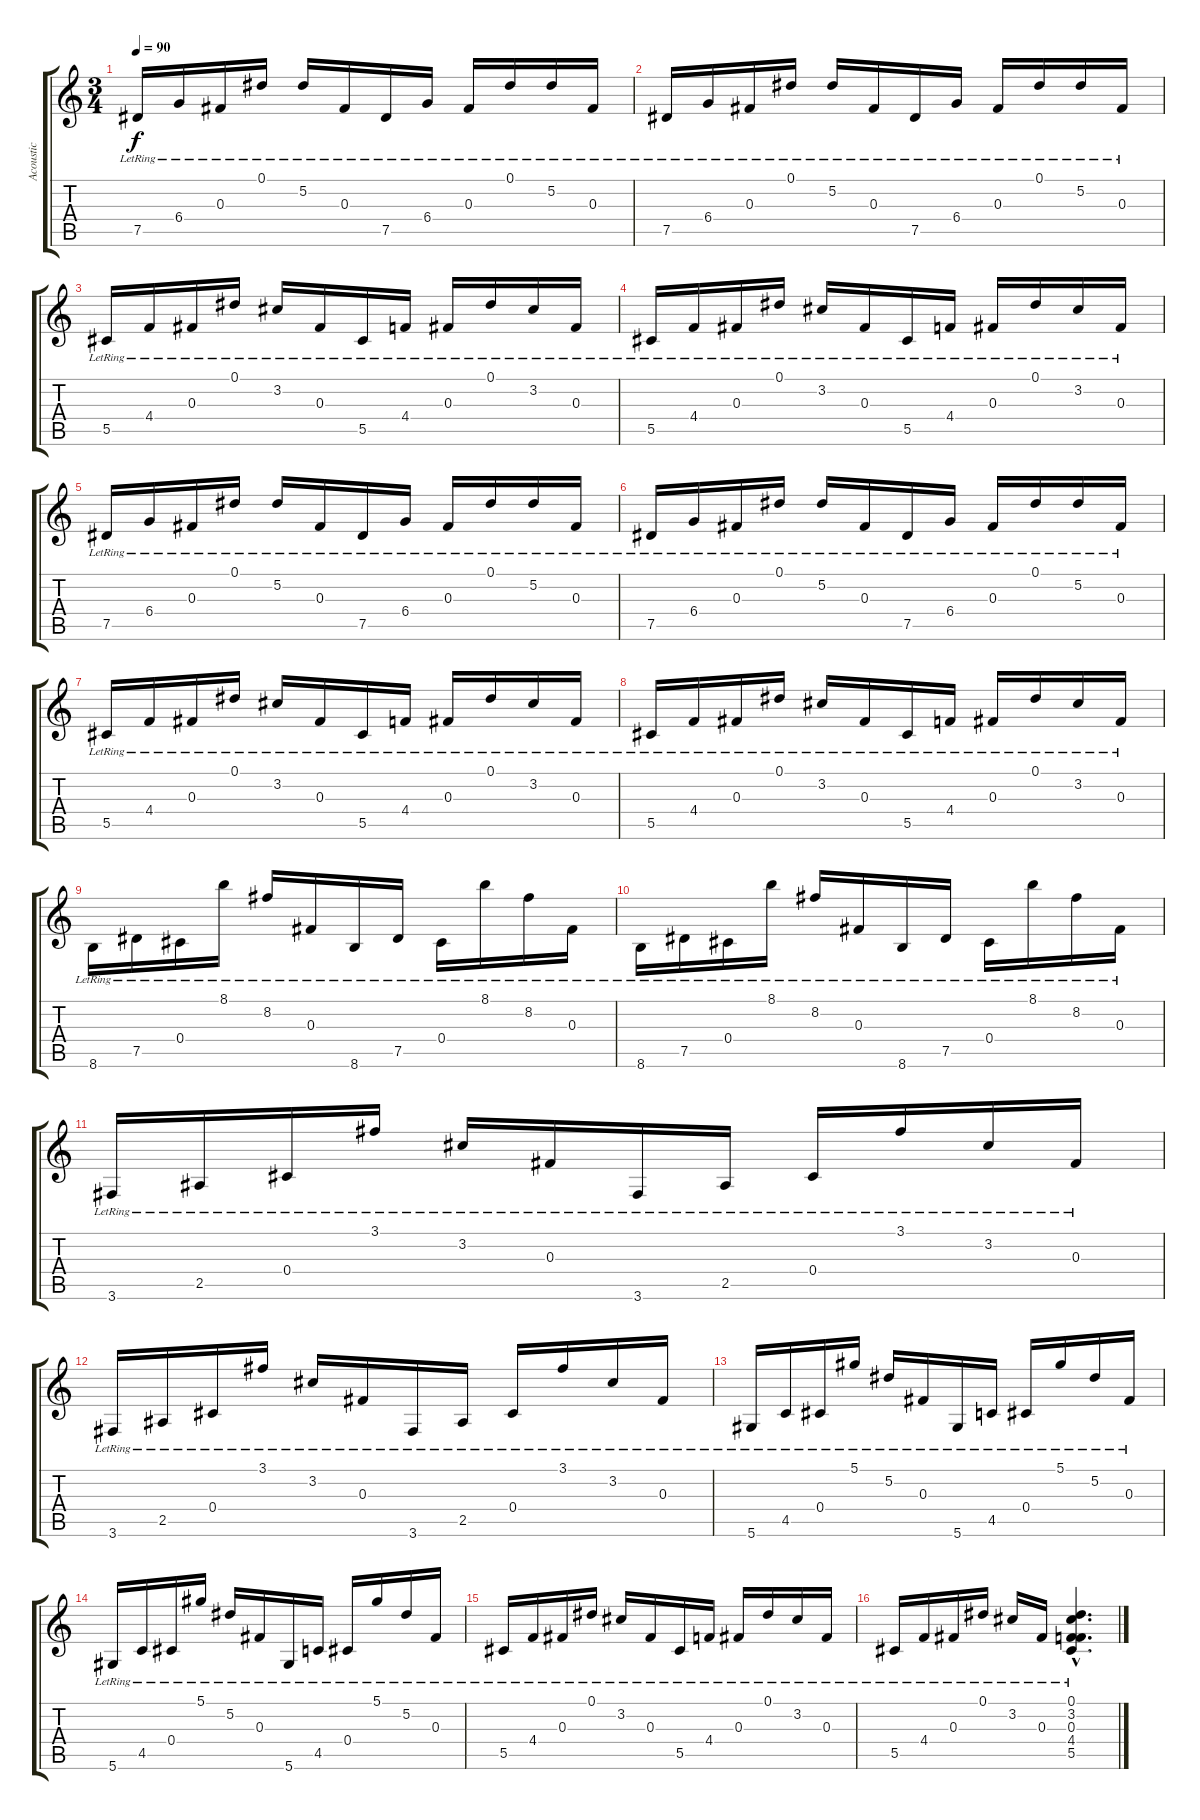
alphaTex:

\track ("Acoustic" "Acoustic") {instrument acousticguitarsteel}
\staff {score tabs}
\tuning (Eb4 Bb3 Gb3 Db3 Ab2 Eb2) {hide}
\ts (3 4)
\tempo 90
\clef g2
\ks c
7.5{lr}.16{dy f balance 8 instrument electricguitarjazz} 6.4{lr}.16 0.3{lr}.16 0.1{lr}.16 5.2{lr}.16 0.3{lr}.16 7.5{lr}.16 6.4{lr}.16 0.3{lr}.16 0.1{lr}.16 5.2{lr}.16 0.3{lr}.16 |
7.5{lr}.16 6.4{lr}.16 0.3{lr}.16 0.1{lr}.16 5.2{lr}.16 0.3{lr}.16 7.5{lr}.16 6.4{lr}.16 0.3{lr}.16 0.1{lr}.16 5.2{lr}.16 0.3{lr}.16 |
5.5{lr}.16 4.4{lr}.16 0.3{lr}.16 0.1{lr}.16 3.2{lr}.16 0.3{lr}.16 5.5{lr}.16 4.4{lr}.16 0.3{lr}.16 0.1{lr}.16 3.2{lr}.16 0.3{lr}.16 |
5.5{lr}.16 4.4{lr}.16 0.3{lr}.16 0.1{lr}.16 3.2{lr}.16 0.3{lr}.16 5.5{lr}.16 4.4{lr}.16 0.3{lr}.16 0.1{lr}.16 3.2{lr}.16 0.3{lr}.16 |
7.5{lr}.16 6.4{lr}.16 0.3{lr}.16 0.1{lr}.16 5.2{lr}.16 0.3{lr}.16 7.5{lr}.16 6.4{lr}.16 0.3{lr}.16 0.1{lr}.16 5.2{lr}.16 0.3{lr}.16 |
7.5{lr}.16 6.4{lr}.16 0.3{lr}.16 0.1{lr}.16 5.2{lr}.16 0.3{lr}.16 7.5{lr}.16 6.4{lr}.16 0.3{lr}.16 0.1{lr}.16 5.2{lr}.16 0.3{lr}.16 |
5.5{lr}.16 4.4{lr}.16 0.3{lr}.16 0.1{lr}.16 3.2{lr}.16 0.3{lr}.16 5.5{lr}.16 4.4{lr}.16 0.3{lr}.16 0.1{lr}.16 3.2{lr}.16 0.3{lr}.16 |
5.5{lr}.16 4.4{lr}.16 0.3{lr}.16 0.1{lr}.16 3.2{lr}.16 0.3{lr}.16 5.5{lr}.16 4.4{lr}.16 0.3{lr}.16 0.1{lr}.16 3.2{lr}.16 0.3{lr}.16 |
8.6{lr}.16 7.5{lr}.16 0.4{lr}.16 8.1{lr}.16 8.2{lr}.16 0.3{lr}.16 8.6{lr}.16 7.5{lr}.16 0.4{lr}.16 8.1{lr}.16 8.2{lr}.16 0.3{lr}.16 |
8.6{lr}.16 7.5{lr}.16 0.4{lr}.16 8.1{lr}.16 8.2{lr}.16 0.3{lr}.16 8.6{lr}.16 7.5{lr}.16 0.4{lr}.16 8.1{lr}.16 8.2{lr}.16 0.3{lr}.16 |
3.6{lr}.16 2.5{lr}.16 0.4{lr}.16 3.1{lr}.16 3.2{lr}.16 0.3{lr}.16 3.6{lr}.16 2.5{lr}.16 0.4{lr}.16 3.1{lr}.16 3.2{lr}.16 0.3{lr}.16 |
3.6{lr}.16 2.5{lr}.16 0.4{lr}.16 3.1{lr}.16 3.2{lr}.16 0.3{lr}.16 3.6{lr}.16 2.5{lr}.16 0.4{lr}.16 3.1{lr}.16 3.2{lr}.16 0.3{lr}.16 |
5.6{lr}.16 4.5{lr}.16 0.4{lr}.16 5.1{lr}.16 5.2{lr}.16 0.3{lr}.16 5.6{lr}.16 4.5{lr}.16 0.4{lr}.16 5.1{lr}.16 5.2{lr}.16 0.3{lr}.16 |
5.6{lr}.16 4.5{lr}.16 0.4{lr}.16 5.1{lr}.16 5.2{lr}.16 0.3{lr}.16 5.6{lr}.16 4.5{lr}.16 0.4{lr}.16 5.1{lr}.16 5.2{lr}.16 0.3{lr}.16 |
5.5{lr}.16 4.4{lr}.16 0.3{lr}.16 0.1{lr}.16 3.2{lr}.16 0.3{lr}.16 5.5{lr}.16 4.4{lr}.16 0.3{lr}.16 0.1{lr}.16 3.2{lr}.16 0.3{lr}.16 |
5.5{lr}.16 4.4{lr}.16 0.3{lr}.16 0.1{lr}.16 3.2{lr}.16 0.3{lr}.16 (0.1{hac lr} 3.2{hac lr} 0.3{hac lr} 4.4{hac lr} 5.5{hac lr}).4{d}
